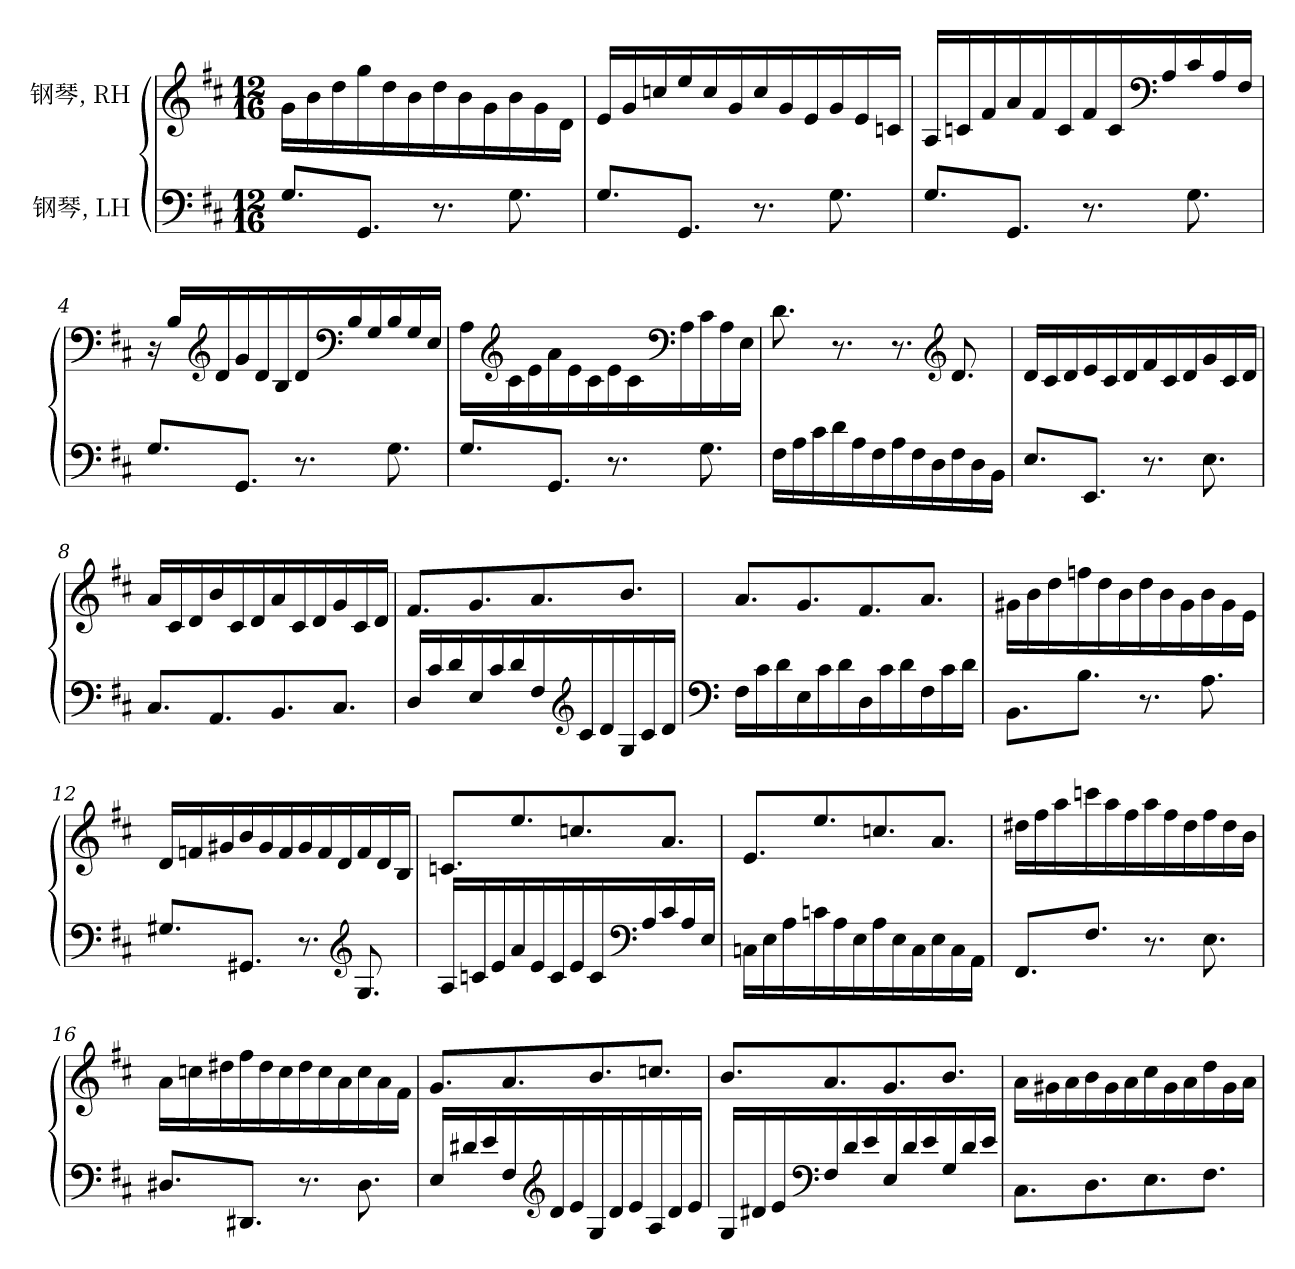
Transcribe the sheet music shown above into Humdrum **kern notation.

**kern	**kern
*part2	*part1
*staff2	*staff1
*I"钢琴, LH	*I"钢琴, RH
*clefF4	*clefG2
*k[f#c#]	*k[f#c#]
*M12/16	*M12/16
*MM107	*MM107
=1	=1
8.G/L	16g\LL
.	16b\
.	16dd\
8.GG/J	16gg\
.	16dd\
.	16b\
8.r	16dd\
.	16b\
.	16g\
8.G\	16b\
.	16g\
.	16d\JJ
=2	=2
8.G/L	16e/LL
.	16g/
.	16ccn/
8.GG/J	16ee/
.	16cc/
.	16g/
8.r	16cc/
.	16g/
.	16e/
8.G\	16g/
.	16e/
.	16cn/JJ
!!LO:LB:g=z
=3	=3
8.G/L	16A/LL
.	16cn/
.	16f#/
8.GG/J	16a/
.	16f#/
.	16c/
8.r	16f#/
.	16c/
*	*clefF4
.	16A/
8.G\	16c/
.	16A/
.	16F#/JJ
=4	=4
8.G/L	16r
.	16B/LL
*	*clefG2
.	16d/
8.GG/J	16g/
.	16d/
.	16B/
8.r	16d/
*	*clefF4
.	16B/
.	16G/
8.G\	16B/
.	16G/
.	16E/JJ
!!LO:LB:g=z
=5	=5
8.G/L	16A\LL
*	*clefG2
.	16c#\
.	16e\
8.GG/J	16a\
.	16e\
.	16c#\
8.r	16e\
.	16c#\
*	*clefF4
.	16A\
8.G\	16c#\
.	16A\
.	16E\JJ
=6	=6
16F#\LL	8.d\
16A\	.
16c#\	.
16d\	8.r
16A\	.
16F#\	.
16A\	8.r
16F#\	.
16D\	.
*	*clefG2
16F#\	8.d/
16D\	.
16BB\JJ	.
=7	=7
8.E/L	16d/LL
.	16c#/
.	16d/
8.EE/J	16e/
.	16c#/
.	16d/
8.r	16f#/
.	16c#/
.	16d/
8.E\	16g/
.	16c#/
.	16d/JJ
!!LO:LB:g=z
=8	=8
8.C#/L	16a/LL
.	16c#/
.	16d/
8.AA/	16b/
.	16c#/
.	16d/
8.BB/	16a/
.	16c#/
.	16d/
8.C#/J	16g/
.	16c#/
.	16d/JJ
=9	=9
16D/LL	8.f#/L
16c#/	.
16d/	.
16E/	8.g/
16c#/	.
16d/	.
16F#/	8.a/
*clefG2	*
16c#/	.
16d/	.
16G/	8.b/J
16c#/	.
16d/JJ	.
=10	=10
*clefF4	*
16F#\LL	8.a/L
16c#\	.
16d\	.
16E\	8.g/
16c#\	.
16d\	.
16D\	8.f#/
16c#\	.
16d\	.
16F#\	8.a/J
16c#\	.
16d\JJ	.
!!LO:LB:g=z
=11	=11
8.BB\L	16g#X\LL
.	16b\
.	16dd\
8.B\J	16ffn\
.	16dd\
.	16b\
8.r	16dd\
.	16b\
.	16g#\
8.A\	16b\
.	16g#\
.	16e\JJ
=12	=12
8.G#X/L	16d/LL
.	16fn/
.	16g#X/
8.GG#X/J	16b/
.	16g#/
.	16f/
8.r	16g#/
.	16f/
.	16d/
*clefG2	*
8.G#/	16f/
.	16d/
.	16B/JJ
=13	=13
16A/LL	8.cn/L
16cn/	.
16e/	.
16a/	8.ee/
16e/	.
16c/	.
16e/	8.ccn/
16c/	.
*clefF4	*
16A/	.
16c/	8.a/J
16A/	.
16E/JJ	.
!!LO:LB:g=z
=14	=14
16Cn\LL	8.e/L
16E\	.
16A\	.
16cn\	8.ee/
16A\	.
16E\	.
16A\	8.ccn/
16E\	.
16C\	.
16E\	8.a/J
16C\	.
16AA\JJ	.
=15	=15
8.FF#/L	16dd#X\LL
.	16ff#\
.	16aa\
8.F#/J	16cccn\
.	16aa\
.	16ff#\
8.r	16aa\
.	16ff#\
.	16dd#\
8.E\	16ff#\
.	16dd#\
.	16b\JJ
=16	=16
8.D#X/L	16a\LL
.	16ccn\
.	16dd#X\
8.DD#X/J	16ff#\
.	16dd#\
.	16cc\
8.r	16dd#\
.	16cc\
.	16a\
8.D#\	16cc\
.	16a\
.	16f#\JJ
!!LO:PB:g=z
=17	=17
16E/LL	8.g/L
16d#X/	.
16e/	.
16F#/	8.a/
*clefG2	*
16d#/	.
16e/	.
16G/	8.b/
16d#/	.
16e/	.
16A/	8.ccn/J
16d#/	.
16e/JJ	.
=18	=18
16G/LL	8.b/L
16d#X/	.
16e/	.
*clefF4	*
16F#/	8.a/
16d#/	.
16e/	.
16E/	8.g/
16d#/	.
16e/	.
16G/	8.b/J
16d#/	.
16e/JJ	.
!!LO:LB:g=z
=19	=19
8.C#\L	16a\LL
.	16g#X\
.	16a\
8.D\	16b\
.	16g#\
.	16a\
8.E\	16cc#\
.	16g#\
.	16a\
8.F#\J	16dd\
.	16g#\
.	16a\JJ
=	=
*-	*-
